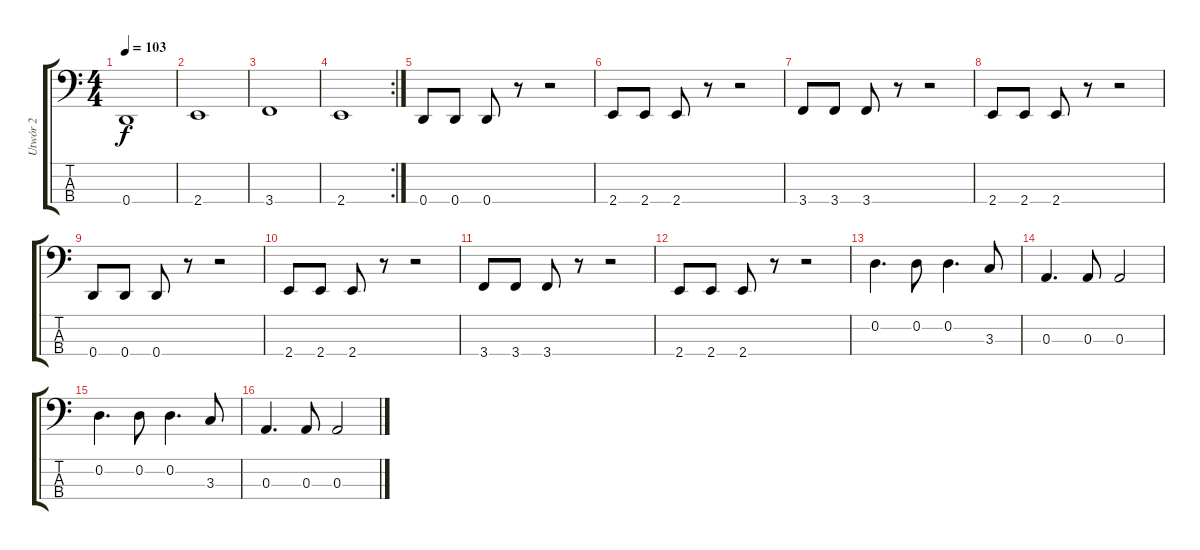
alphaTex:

\track ("Utwór 2" "Utwór 2") {instrument electricbasspick}
\staff {score tabs}
\tuning (G2 D2 A1 D1) {hide}
\ts (4 4)
\tempo 103
\clef f4
\ks c
0.4.1{dy f} |
2.4.1 |
3.4.1 |
\rc 2
2.4.1 |
0.4.8 0.4.8 0.4.8 r.8 r.2 |
2.4.8 2.4.8 2.4.8 r.8 r.2 |
3.4.8 3.4.8 3.4.8 r.8 r.2 |
2.4.8 2.4.8 2.4.8 r.8 r.2 |
0.4.8 0.4.8 0.4.8 r.8 r.2 |
2.4.8 2.4.8 2.4.8 r.8 r.2 |
3.4.8 3.4.8 3.4.8 r.8 r.2 |
2.4.8 2.4.8 2.4.8 r.8 r.2 |
0.2.4{d instrument electricbassfinger} 0.2.8 0.2.4{d} 3.3.8 |
0.3.4{d} 0.3.8 0.3.2 |
0.2.4{d} 0.2.8 0.2.4{d} 3.3.8 |
0.3.4{d} 0.3.8 0.3.2
